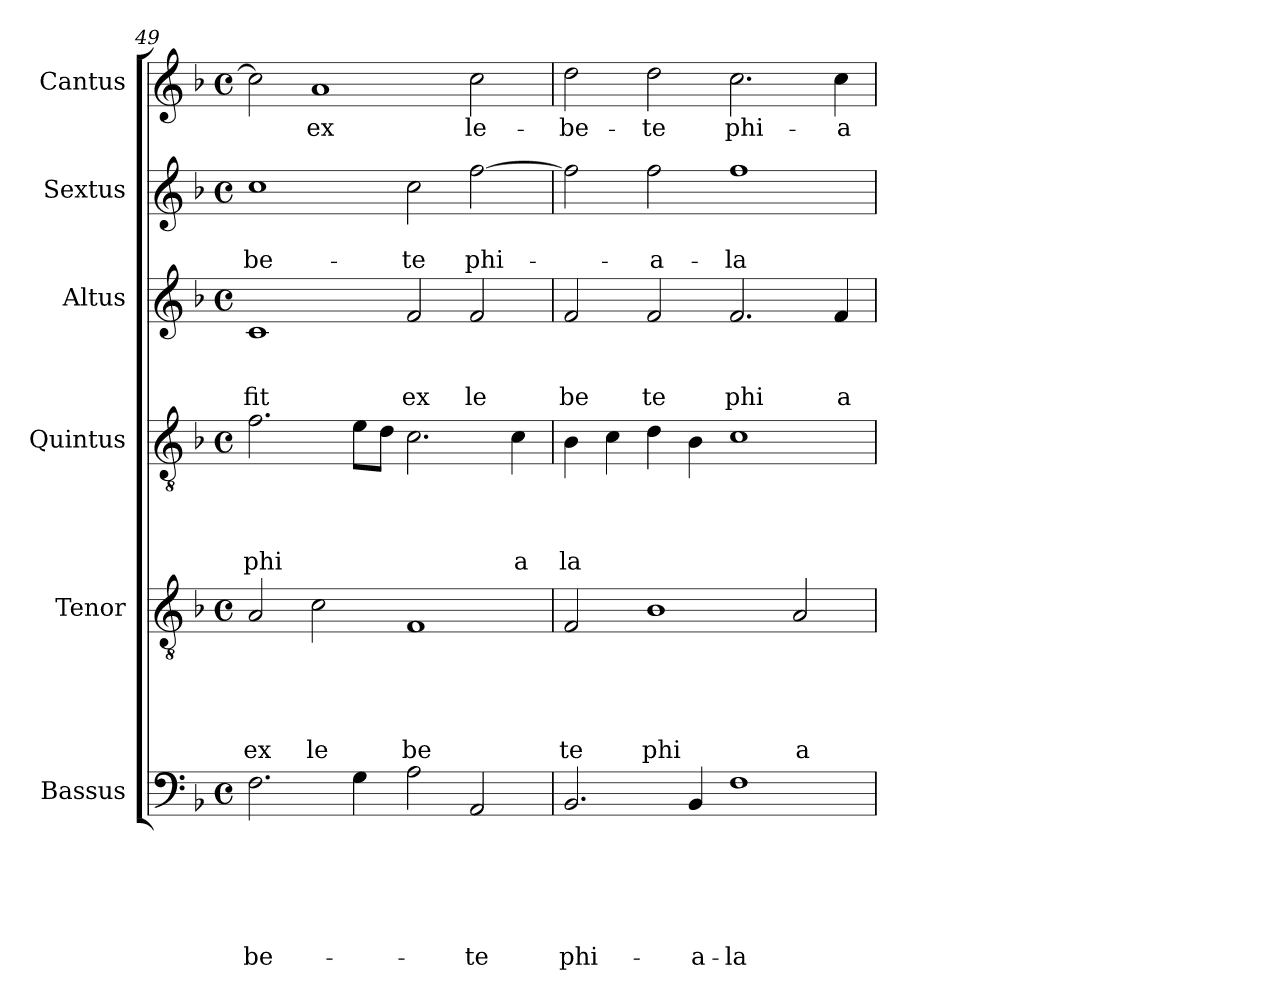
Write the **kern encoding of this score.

**kern	**text	**text	**text	**text	**text	**text	**kern	**text	**text	**text	**text	**text	**kern	**text	**text	**text	**text	**kern	**text	**text	**text	**kern	**text	**text	**kern	**text
*part6	*part6	*part6	*part6	*part6	*part6	*part6	*part5	*part5	*part5	*part5	*part5	*part5	*part4	*part4	*part4	*part4	*part4	*part3	*part3	*part3	*part3	*part2	*part2	*part2	*part1	*part1
*staff6	*staff6	*staff6	*staff6	*staff6	*staff6	*staff6	*staff5	*staff5	*staff5	*staff5	*staff5	*staff5	*staff4	*staff4	*staff4	*staff4	*staff4	*staff3	*staff3	*staff3	*staff3	*staff2	*staff2	*staff2	*staff1	*staff1
*I"Bassus	*	*	*	*	*	*	*I"Tenor	*	*	*	*	*	*I"Quintus	*	*	*	*	*I"Altus	*	*	*	*I"Sextus	*	*	*I"Cantus	*
*I'Bassus	*	*	*	*	*	*	*I'Tenor	*	*	*	*	*	*I'Quintus	*	*	*	*	*I'Altus	*	*	*	*I'Sextus	*	*	*I'Cantus	*
*clefF4	*	*	*	*	*	*	*clefGv2	*	*	*	*	*	*clefGv2	*	*	*	*	*clefG2	*	*	*	*clefG2	*	*	*clefG2	*
*k[b-]	*	*	*	*	*	*	*k[b-]	*	*	*	*	*	*k[b-]	*	*	*	*	*k[b-]	*	*	*	*k[b-]	*	*	*k[b-]	*
*F:	*	*	*	*	*	*	*F:	*	*	*	*	*	*F:	*	*	*	*	*F:	*	*	*	*F:	*	*	*F:	*
*M4/4	*	*	*	*	*	*	*M4/4	*	*	*	*	*	*M4/4	*	*	*	*	*M4/4	*	*	*	*M4/4	*	*	*M4/4	*
*met(c)	*	*	*	*	*	*	*met(c)	*	*	*	*	*	*met(c)	*	*	*	*	*met(c)	*	*	*	*met(c)	*	*	*met(c)	*
=49	=49	=49	=49	=49	=49	=49	=49	=49	=49	=49	=49	=49	=49	=49	=49	=49	=49	=49	=49	=49	=49	=49	=49	=49	=49	=49
!	!	!	!	!	!	!LO:LY:b	!	!	!	!	!	!LO:LY:b	!	!	!	!	!LO:LY:b	!	!	!	!LO:LY:b	!	!	!LO:LY:b	!	!
2.F\	.	.	.	.	.	-be-	2A/	.	.	.	.	ex	2.f\	.	.	.	phi	1c	.	.	fit	1cc	.	-be-	2cc\]	.
!	!	!	!	!	!	!	!	!	!	!	!	!LO:LY:b	!	!	!	!	!	!	!	!	!	!	!	!	!	!LO:LY:b
.	.	.	.	.	.	.	2c\	.	.	.	.	le	.	.	.	.	.	.	.	.	.	.	.	.	1a	ex
4G\	.	.	.	.	.	.	.	.	.	.	.	.	8e\L	.	.	.	.	.	.	.	.	.	.	.	.	.
.	.	.	.	.	.	.	.	.	.	.	.	.	8d\J	.	.	.	.	.	.	.	.	.	.	.	.	.
!	!	!	!	!	!	!	!	!	!	!	!	!LO:LY:b	!	!	!	!	!	!	!	!	!LO:LY:b	!	!	!LO:LY:b	!	!
2A\	.	.	.	.	.	.	1F	.	.	.	.	be	2.c\	.	.	.	.	2f/	.	.	ex	2cc\	.	-te	.	.
!	!	!	!	!	!	!LO:LY:b	!	!	!	!	!	!	!	!	!	!	!	!	!	!	!LO:LY:b	!	!	!LO:LY:b	!	!LO:LY:b
2AA/	.	.	.	.	.	-te	.	.	.	.	.	.	.	.	.	.	.	2f/	.	.	le	[>2ff\	.	phi-	2cc\	le-
!	!	!	!	!	!	!	!	!	!	!	!	!	!	!	!	!	!LO:LY:b	!	!	!	!	!	!	!	!	!
.	.	.	.	.	.	.	.	.	.	.	.	.	4c\	.	.	.	a	.	.	.	.	.	.	.	.	.
=50!	=50!	=50!	=50!	=50!	=50!	=50!	=50!	=50!	=50!	=50!	=50!	=50!	=50!	=50!	=50!	=50!	=50!	=50!	=50!	=50!	=50!	=50!	=50!	=50!	=50!	=50!
!	!	!	!	!	!	!LO:LY:b	!	!	!	!	!	!LO:LY:b	!	!	!	!	!LO:LY:b	!	!	!	!LO:LY:b	!	!	!	!	!LO:LY:b
2.BB-/	.	.	.	.	.	phi-	2F/	.	.	.	.	te	4B-\	.	.	.	la	2f/	.	.	be	2ff\]	.	.	2dd\	-be-
.	.	.	.	.	.	.	.	.	.	.	.	.	4c\	.	.	.	.	.	.	.	.	.	.	.	.	.
!	!	!	!	!	!	!	!	!	!	!	!	!LO:LY:b	!	!	!	!	!	!	!	!	!LO:LY:b	!	!	!LO:LY:b	!	!LO:LY:b
.	.	.	.	.	.	.	1B-	.	.	.	.	phi	4d\	.	.	.	.	2f/	.	.	te	2ff\	.	-a-	2dd\	-te
!	!	!	!	!	!	!LO:LY:b	!	!	!	!	!	!	!	!	!	!	!	!	!	!	!	!	!	!	!	!
4BB-/	.	.	.	.	.	-a-	.	.	.	.	.	.	4B-\	.	.	.	.	.	.	.	.	.	.	.	.	.
!	!	!	!	!	!	!LO:LY:b	!	!	!	!	!	!	!	!	!	!	!	!	!	!	!LO:LY:b	!	!	!LO:LY:b	!	!LO:LY:b
1F	.	.	.	.	.	-la	.	.	.	.	.	.	1c	.	.	.	.	2.f/	.	.	phi	1ff	.	-la	2.cc\	phi-
!	!	!	!	!	!	!	!	!	!	!	!	!LO:LY:b	!	!	!	!	!	!	!	!	!	!	!	!	!	!
.	.	.	.	.	.	.	2A/	.	.	.	.	a	.	.	.	.	.	.	.	.	.	.	.	.	.	.
!	!	!	!	!	!	!	!	!	!	!	!	!	!	!	!	!	!	!	!	!	!LO:LY:b	!	!	!	!	!LO:LY:b
.	.	.	.	.	.	.	.	.	.	.	.	.	.	.	.	.	.	4f/	.	.	a	.	.	.	4cc\	-a-
=!	=!	=!	=!	=!	=!	=!	=!	=!	=!	=!	=!	=!	=!	=!	=!	=!	=!	=!	=!	=!	=!	=!	=!	=!	=!	=!
*-	*-	*-	*-	*-	*-	*-	*-	*-	*-	*-	*-	*-	*-	*-	*-	*-	*-	*-	*-	*-	*-	*-	*-	*-	*-	*-
